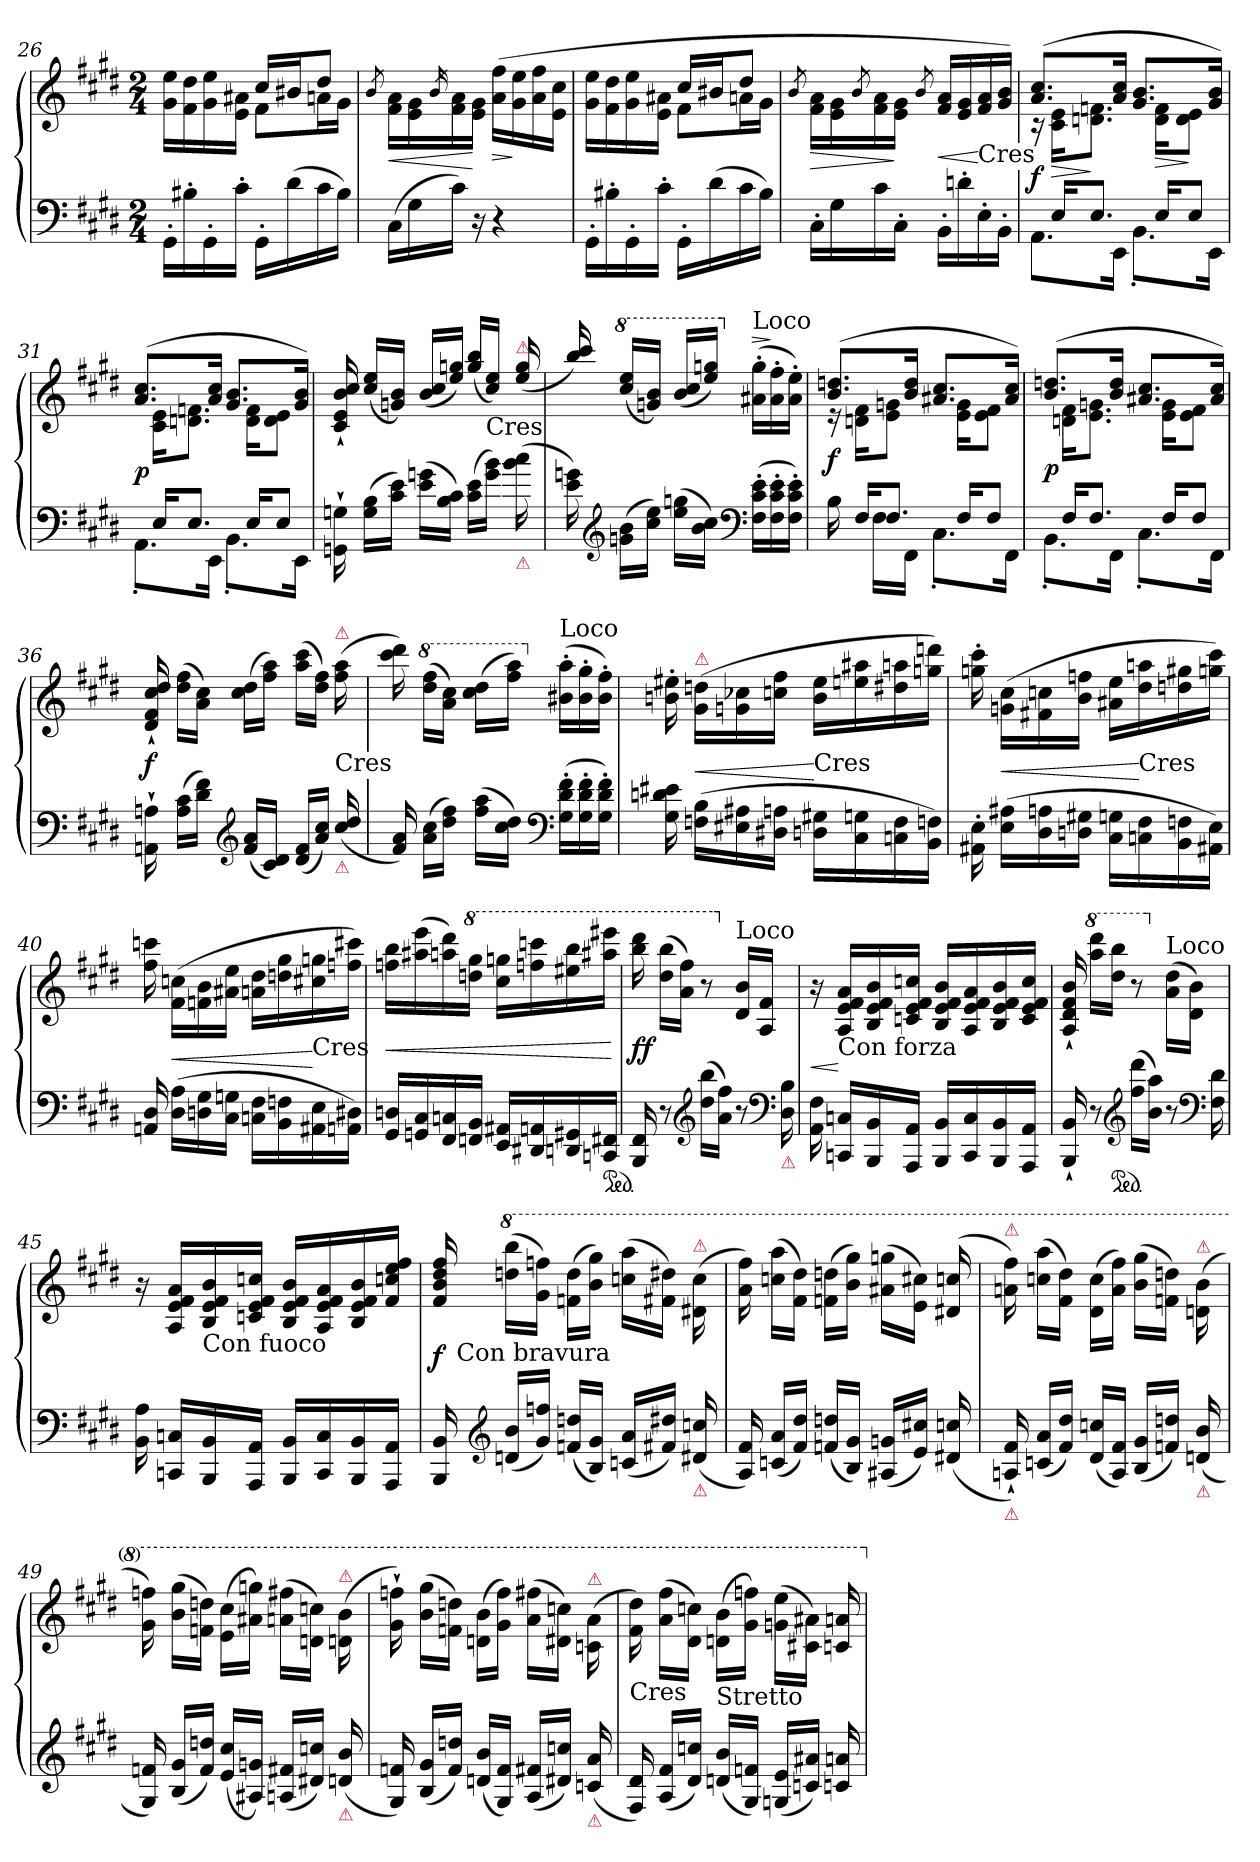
**kern	**kern	**dynam
*part1	*part1	*part1
*staff2	*staff1	*staff1/2
*clefF4	*clefG2	*
*k[f#c#g#d#]	*k[f#c#g#d#]	*
*E:	*E:	*
*M2/4	*M2/4	*
=26	=26	=26
*	*^	*
16GG#'>LL	16g#\ 16ee\LL	4ryy	.
16B#X'>	16f#\ 16dd#\	.	.
16GG#'>	16g#\ 16ee\	.	.
16c#'>JJ	16e\ 16a#X\JJ	.	.
16GG#'>LL	16cc#LL	8f#L	.
(>16d#	16b#XJ	.	.
16c#	8dd#J	16anL	.
16B#JJ)	.	16g#JJ	.
*	*v	*v	*
=27	=27	=27
.	8qb/	.
(>16C#LL	16f#\ 16a\LL	<
16G#	16e\ 16g#\	.
.	16qb/	.
16c#JJ)	16f#\ 16a\	.
16r	16e\ 16g#\JJ	[
4r	(>16a 16ff#LL	>
.	16g# 16ee	]
.	16a 16ff#	.
.	16e 16cc#JJ	.
=28	=28	=28
*	*^	*
16GG#'>LL	16g#\ 16ee\LL	4ryy	.
16B#X'>	16f#\ 16dd#\	.	.
16GG#'>	16g#\ 16ee\	.	.
16c#'>JJ	16e\ 16a#X\JJ	.	.
16GG#'>LL	16cc#LL	8f#L	.
(>16d#	16b#XJ	.	.
16c#	8dd#J	16anL	.
16B#JJ)	.	16g#JJ	.
*	*v	*v	*
=29	=29	=29
.	8qb/	.
16C#'>LL	16f#\ 16a\LL	>
16G#	16e\ 16g#\	.
.	8qb/	.
16c#	16f#\ 16a\	.
16C#'>JJ	16e\ 16g#\JJ	]
.	8qb/	.
16BB'>LL	16f# 16aLL	<
16dn'>	16e 16g#	.
!	!LO:TX:c:t=Cres	!
16E'>	16f# 16a	[
16BB'>JJ	16g# 16bJJ)	.
=30	=30	=30
*^	*^	*
16ryy	8.AAL	(>8.a 8.cc#L	16rc	f
16EKL	.	.	16c# 16eKL	>
8.EJ	.	.	8.dn 8.fnJ	]
.	16EEJk	16a 16cc#Jk	.	.
.	8.BB'>L	8.g# 8.bL	.	.
16EKL	.	.	16d 16fKL	>
8EJ	.	.	8d 8eJ	]
.	16EEJk	16g# 16bJk)	.	.
=31	=31	=31	=31	=31
16Eyy	8.AA'>L	(>8.a 8.cc#L	16ryy	p
16EKL	.	.	16c# 16eKL	.
8.EJ	.	.	8.dn 8.fnJ	.
.	16EEJk	16a 16cc#Jk	.	.
.	8.BB'>L	8.g# 8.bL	.	.
16EKL	.	.	16d 16fKL	.
8EJ	.	.	8d 8eJ	.
.	16EEJk	16g# 16bJk)	.	.
*v	*v	*	*	*
*	*v	*v	*
=32	=32	=32
16GGn`>\ 16Gn`>\	16c#`< 16e`< 16b`< 16cc#`<	.
(>16G 16BLL	(>16cc#/ 16ee/LL	.
16c# 16eJJ)	16gn/ 16b/JJ)	.
(<16e\ 16gn\LL	(>16b/ 16cc#/LL	.
16B\ 16c#\JJ)	16ee/ 16ggn/JJ)	.
(<16c#\ 16e\LL	(>16gg/ 16bb/LL	.
!	!LO:TX:c:t=Cres	!
16g\ 16b\JJ)	16cc#/ 16ee/JJ)	.
!	!LO:TX:a:color=crimson:t=⚠	!
!LO:TX:b:color=crimson:t=⚠	!	!
(<16b\ 16cc#\	(>16ee/ 16gg/	.
=33	=33	=33
16e\ 16gn\)	16bb/ 16ccc#/)	.
*clefG2	*	*
*	*8va	*
(>16gn 16bLL	(<16ccc#/ 16eee/LL	.
16cc# 16eeJJ)	16ggn/ 16bb/JJ)	.
(>16ee 16ggnLL	(<16bb/ 16ccc#/LL	.
16b 16cc#JJ)	16eee/ 16gggn/JJ)	.
*clefF4	*	*
*	*X8va	*
!	!LO:TX:a:t=Loco	!
!	!	!LO:HP:a
(>16F#'> 16c#'> 16e'>LL	(>16a#X'> 16gg'>LL	>
16F#'> 16c#'> 16e'>	16a#'> 16ff#'>	]
16F#'> 16c#'> 16e'>JJ)	16a#'> 16ee'>JJ)	.
=34	=34	=34
*^	*^	*
16ryy	16B	(>8.b 8.ddnL	16re	f
16F#KL	16ryy	.	16dn 16f#KL	.
8.F#J	16F#LL	.	8e 8gnJ	.
.	16FF#JJ	16b 16ddJk	.	.
.	8.C#'>L	8.a#X 8.cc#L	16ryy	.
16F#KL	.	.	16e 16gKL	.
8F#J	.	.	8e 8f#J	.
.	16FF#Jk	16a# 16cc#Jk)	.	.
=35	=35	=35	=35	=35
16F#yy	8.BB'>L	(>8.b 8.ddnL	16ryy	p
16F#KL	.	.	16dn 16f#KL	.
8.F#J	.	.	8.e 8.gnJ	.
.	16FF#Jk	16b 16ddJk	.	.
.	8.C#'>L	8.a#X 8.cc#L	.	.
16F#KL	.	.	16e 16gKL	.
8F#J	.	.	8e 8f#J	.
.	16FF#Jk	16a# 16cc#Jk)	.	.
*v	*v	*	*	*
*	*v	*v	*
=36	=36	=36
16AAn`> 16An`>	16d#`< 16f#`< 16cc#`< 16dd#`<	f
(>16A 16c#LL	(>16dd# 16ff#LL	.
16d# 16f#JJ)	16a 16cc#JJ)	.
*clefG2	*	*
(<16f# 16aLL	(>16cc# 16dd#LL	.
16c# 16d#JJ)	16ff# 16aaJJ)	.
(<16d# 16f#LL	(>16aa 16ccc#LL	.
16a 16cc#JJ)	16dd# 16ff#JJ)	.
!	!LO:TX:c:t=Cres	!
!	!LO:TX:a:color=crimson:t=⚠	!
!LO:TX:b:color=crimson:t=⚠	!	!
(<16cc#/ 16dd#/	(>16ff# 16aa	.
=37	=37	=37
16f# 16a)	16ccc# 16ddd#)	.
*	*8va	*
(>16a 16cc#LL	(>16ddd# 16fff#LL	.
16dd# 16ff#JJ)	16aa 16ccc#JJ)	.
(>16ff# 16aaLL	(>16ccc# 16ddd#LL	.
16cc# 16dd#JJ)	16fff# 16aaaJJ)	.
*clefF4	*	*
*	*X8va	*
!	!LO:TX:a:t=Loco	!
(>16G#'> 16d#'> 16f#'>LL	(>16b#X' 16aa'LL	.
16G#'> 16d#'> 16f#'>	16b#' 16gg#'	.
16G#'> 16d#'> 16f#'>JJ)	16b#' 16ff#'JJ)	.
=38	=38	=38
16G# 16dn 16e#X	16bn'> 16ee#X'>	.
!	!LO:TX:a:color=crimson:t=⚠	!
(>16Fn 16BLL	(>16g# 16ddnLL	<
16E#X 16A#X	16gn 16cc-X	.
16D#X 16AnJJ	16ccn 16ff#JJ	.
!	!LO:TX:c:t=Cres	!
16Dn 16G#XLL	16b 16ee#LL	[
16C# 16Gn	16een 16aa#X	.
16Cn 16F	16dd#X 16aan	.
16BB 16FnJJ)	16ggn 16dddnJJ)	.
=39	=39	=39
16AA#X'>\ 16E'>\	16ggn'> 16ccc#'>	.
(>16E 16A#XLL	(>16gn 16cc#LL	<
16D# 16An	16f#X 16ccn	.
16Dn 16G#XJJ	16b 16ffnJJ	.
16C# 16GnLL	16a#X 16eeLL	.
!	!LO:TX:c:t=Cres	!
16Cn 16F#	16dd# 16aan	[
16BB 16Fn	16ddn 16gg#X	.
16AA#X 16EJJ)	16ggn 16ccc#JJ)	.
=40	=40	=40
16AAn 16D#	16ff# 16cccn	.
(>16D# 16ALL	(>16f# 16ccnLL	<
16Dn 16G#	16fn 16b	.
16C# 16GnJJ	16a#X 16eeJJ	.
16Cn\ 16F#\LL	16an 16dd#LL	.
16BB\ 16Fn\	16ddn 16gg#	.
!	!LO:TX:c:t=Cres	!
16AA#X\ 16E\	16cc#X 16ggn	[
16AAn\ 16D#X\JJ)	16ffn 16ccc#XJJ)	.
=41	=41	=41
16GG# 16DnLL	16ffn 16bbLL	<
16GGn 16C#	(>16aa#X 16eee	.
16FF# 16Cn	16aan 16ddd#)	.
*	*8va	*
16FFn 16BBJJ	16dddn 16ggg#JJ	.
16EE 16AA#XLL	16ccc# 16gggnLL	.
16DD#X 16AAn	16fffn 16ccccn	.
16DDn 16GG#X	16eee#X 16bbb	.
*ped	*	*
16CCn 16FF#XJJ	16aaa#X 16eeee#XJJ	.
.	.	[
=42	=42	=42
16BBB 16FF#	16bbb 16dddd#	ff
8r	(>16ddd# 16bbbLL	.
.	16aa 16fff#JJ)	.
*clefG2	*	*
(>16dd# 16bbLL	8r	.
16a 16ff#JJ)	.	.
*	*X8va	*
!	!LO:TX:a:t=Loco	!
8r	16d# 16bLL	.
.	16A 16f#JJ	.
*clefF4	*	*
!LO:TX:b:color=crimson:t=⚠	!	!
16D# 16B	16ryy	.
=43	=43	=43
16AA\ 16F#\	16r	<
!	!LO:TX:b:t=Con forza	!
16CCn 16CnLL	16A 16e 16f# 16aLL	[
16BBB 16BB	16B 16e 16f# 16b	.
16AAA 16AAJJ	16cn 16e 16f# 16ccnJJ	.
16BBB 16BBLL	16B 16e 16f# 16bLL	.
16CC 16C	16A 16e 16f# 16a	.
16BBB 16BB	16B 16e 16f# 16b	.
16AAA 16AAJJ	16c 16e 16f# 16ccJJ	.
=44	=44	=44
16BBB`< 16BB`<	16A`< 16d#`< 16f#`< 16b`<	.
*	*8va	*
8r	16aaa 16dddd#LL	.
*ped	*	*
.	16ddd# 16bbbJJ	.
*clefG2	*	*
(>16ff# 16ddd#LL	8r	.
16b 16aaJJ)	.	.
*	*X8va	*
!	!LO:TX:a:t=Loco	!
8r	(>16a\ 16dd#\LL	.
.	16d#\ 16b\JJ)	.
*clefF4	*	*
16F# 16d#	16ryy	.
=45	=45	=45
16BB 16A	16r	.
16CCn 16CnLL	16A 16e 16f# 16aLL	.
!	!LO:TX:b:t=Con fuoco	!
16BBB 16BB	16B 16e 16f# 16b	.
16AAA 16AAJJ	16cn 16e 16f# 16ccnJJ	.
16BBB 16BBLL	16B 16e 16f# 16bLL	.
16CC 16C	16A 16e 16f# 16a	.
16BBB 16BB	16B 16e 16f# 16b	.
16AAA 16AAJJ	16f# 16ccn 16ee 16ff#JJ	.
=46	=46	=46
*	*^	*
16BBB 16BB	16f#/ 16b/ 16dd#/ 16ff#/	32ryy	f
!	!	!LO:TX:b:t=Con bravura	!
.	.	4...ryy	.
*clefG2	*	*	*
*	*8va	*	*
(<16dn 16bLL	(>16dddn 16bbbLL	.	.
16g# 16ffnJJ)	16gg# 16fffnJJ)	.	.
(<16fn 16ddnLL	(>16ffn 16dddLL	.	.
16B 16g#JJ)	16bb 16ggg#JJ)	.	.
(<16cn 16aLL	(>16cccn 16aaaLL	.	.
16f#X 16dd#XJJ)	16ff#X 16ddd#XJJ)	.	.
!	!LO:TX:a:color=crimson:t=⚠	!	!
!LO:TX:b:color=crimson:t=⚠	!	!	!
(<16d#X 16ccn	(>16dd#X\ 16ccc\	.	.
*	*v	*v	*
=47	=47	=47
16A 16f#)	16aa 16fff#)	.
(<16cn 16aLL	(>16cccn 16aaaLL	.
16f# 16dd#JJ)	16ff# 16ddd#JJ)	.
(<16fn 16ddnLL	(>16ffn 16dddnLL	.
16B 16g#JJ)	16bb 16ggg#JJ)	.
(<16A#X 16gnLL	(>16aa#X 16gggnLL	.
16e 16cc#XJJ)	16ee 16ccc#XJJ)	.
(<16d#X 16ccn	(<16dd#X 16cccn	.
=48	=48	=48
!	!LO:TX:a:color=crimson:t=⚠	!
!LO:TX:b:color=crimson:t=⚠	!	!
16An` 16f#`)	16aan 16fff#)	.
(<16cn 16aLL	(>16cccn 16aaaLL	.
16f# 16dd#JJ)	16ff# 16ddd#JJ)	.
(<16d# 16ccnLL	(>16dd#\ 16ccc\LL	.
16A 16f#JJ)	16aa\ 16fff#\JJ)	.
(<16B 16g#LL	(>16bb 16ggg#LL	.
16fn 16ddnJJ)	16ffn 16dddnJJ)	.
!	!LO:TX:a:color=crimson:t=⚠	!
!LO:TX:b:color=crimson:t=⚠	!	!
(<16dn 16b	(>16ddn\ 16bb\	.
=49	=49	=49
16G# 16fn)	16gg# 16fffn)	.
(<16B 16g#LL	(>16bb 16ggg#LL	.
16f 16ddnJJ)	16ffn 16dddnJJ)	.
(<16e 16cc#LL	(>16ee 16ccc#LL	.
16A#X 16gnJJ)	16aa#X 16gggnJJ)	.
(<16An 16f#XLL	(>16aan\ 16fff#X\LL	.
16d#X 16ccnJJ)	16ddn\ 16cccn\JJ)	.
!	!LO:TX:a:color=crimson:t=⚠	!
!LO:TX:b:color=crimson:t=⚠	!	!
(<16dn 16b	(>16ddn\ 16bb\	.
=50	=50	=50
16G# 16fn)	16gg#` 16fffn`)	.
(<16B 16g#LL	(>16bb 16ggg#LL	.
16f 16ddnJJ)	16ffn 16dddnJJ)	.
(<16dn 16bLL	(>16ddn\ 16bb\LL	.
16G# 16fJJ)	16gg#\ 16fff\JJ)	.
(<16A 16f#XLL	(>16aa\ 16fff#X\LL	.
16d#X 16ccnJJ)	16dd#X\ 16cccn\JJ)	.
!	!LO:TX:a:color=crimson:t=⚠	!
!LO:TX:b:color=crimson:t=⚠	!	!
(<16cn 16a	(>16ccn\ 16aa\	.
=51	=51	=51
!	!LO:TX:c:t=Cres	!
16F# 16d#)	16ff#\ 16ddd#\)	.
(<16A 16f#LL	(>16aa\ 16fff#\LL	.
16d# 16ccnJJ)	16dd#\ 16cccn\JJ)	.
!	!LO:TX:b:t=Stretto	!
(<16dn 16bLL	(>16ddn\ 16bb\LL	.
16G# 16fnJJ)	16gg#\ 16fffn\JJ)	.
(<16Gn 16eLL	(>16ggn\ 16eee\LL	.
16cn 16a#XJJ)	16cc#X\ 16aa#X\JJ)	.
16cn 16an	16ccn 16aan	.
*	*X8va	*
=	=	=
*-	*-	*-
